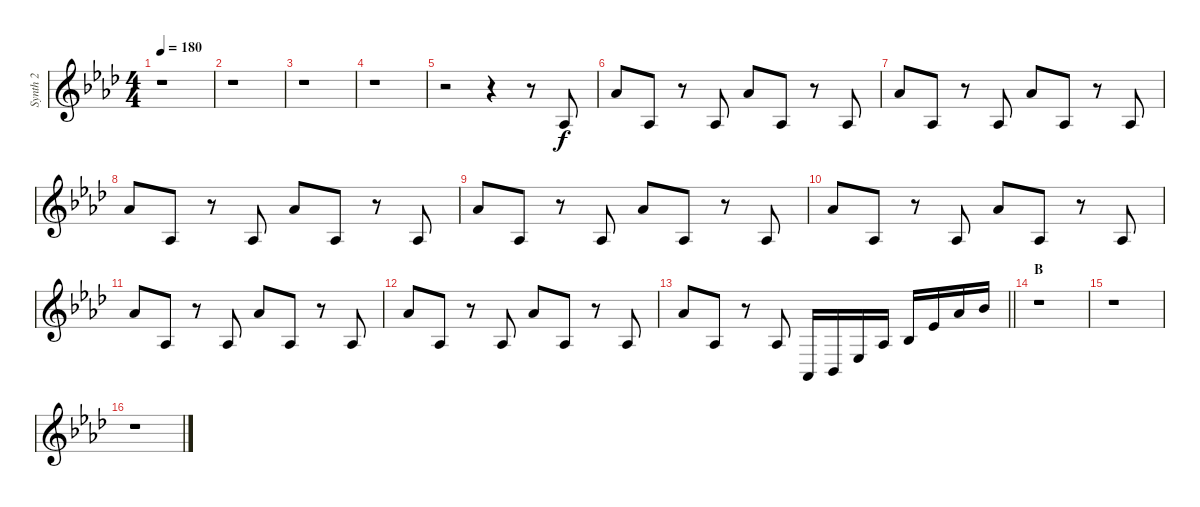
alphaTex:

\track ("Synth 2" "Synth 2") {instrument lead2sawtooth}
\staff {score}
\tuning (E4 B3 G3 D3 A2 E2) {hide}
\ts (4 4)
\tempo 180
\clef g2
\ks ab
r.1{dy f} |
r.1 |
r.1 |
r.1 |
r.2 r.4 r.8 1.3.8 |
4.1.8 1.3.8 r.8 1.3.8 4.1.8 1.3.8 r.8 1.3.8 |
4.1.8 1.3.8 r.8 1.3.8 4.1.8 1.3.8 r.8 1.3.8 |
4.1.8 1.3.8 r.8 1.3.8 4.1.8 1.3.8 r.8 1.3.8 |
4.1.8 1.3.8 r.8 1.3.8 4.1.8 1.3.8 r.8 1.3.8 |
4.1.8 1.3.8 r.8 1.3.8 4.1.8 1.3.8 r.8 1.3.8 |
4.1.8 1.3.8 r.8 1.3.8 4.1.8 1.3.8 r.8 1.3.8 |
4.1.8 1.3.8 r.8 1.3.8 4.1.8 1.3.8 r.8 1.3.8 |
\barLineRight lightlight
4.1.8 1.3.8 r.8 1.3.8 4.6.16 1.5.16 1.4.16 1.3.16 3.3.16 4.2.16 4.1.16 6.1.16 |
\section ("" "B")
r.1 |
r.1 |
r.1
